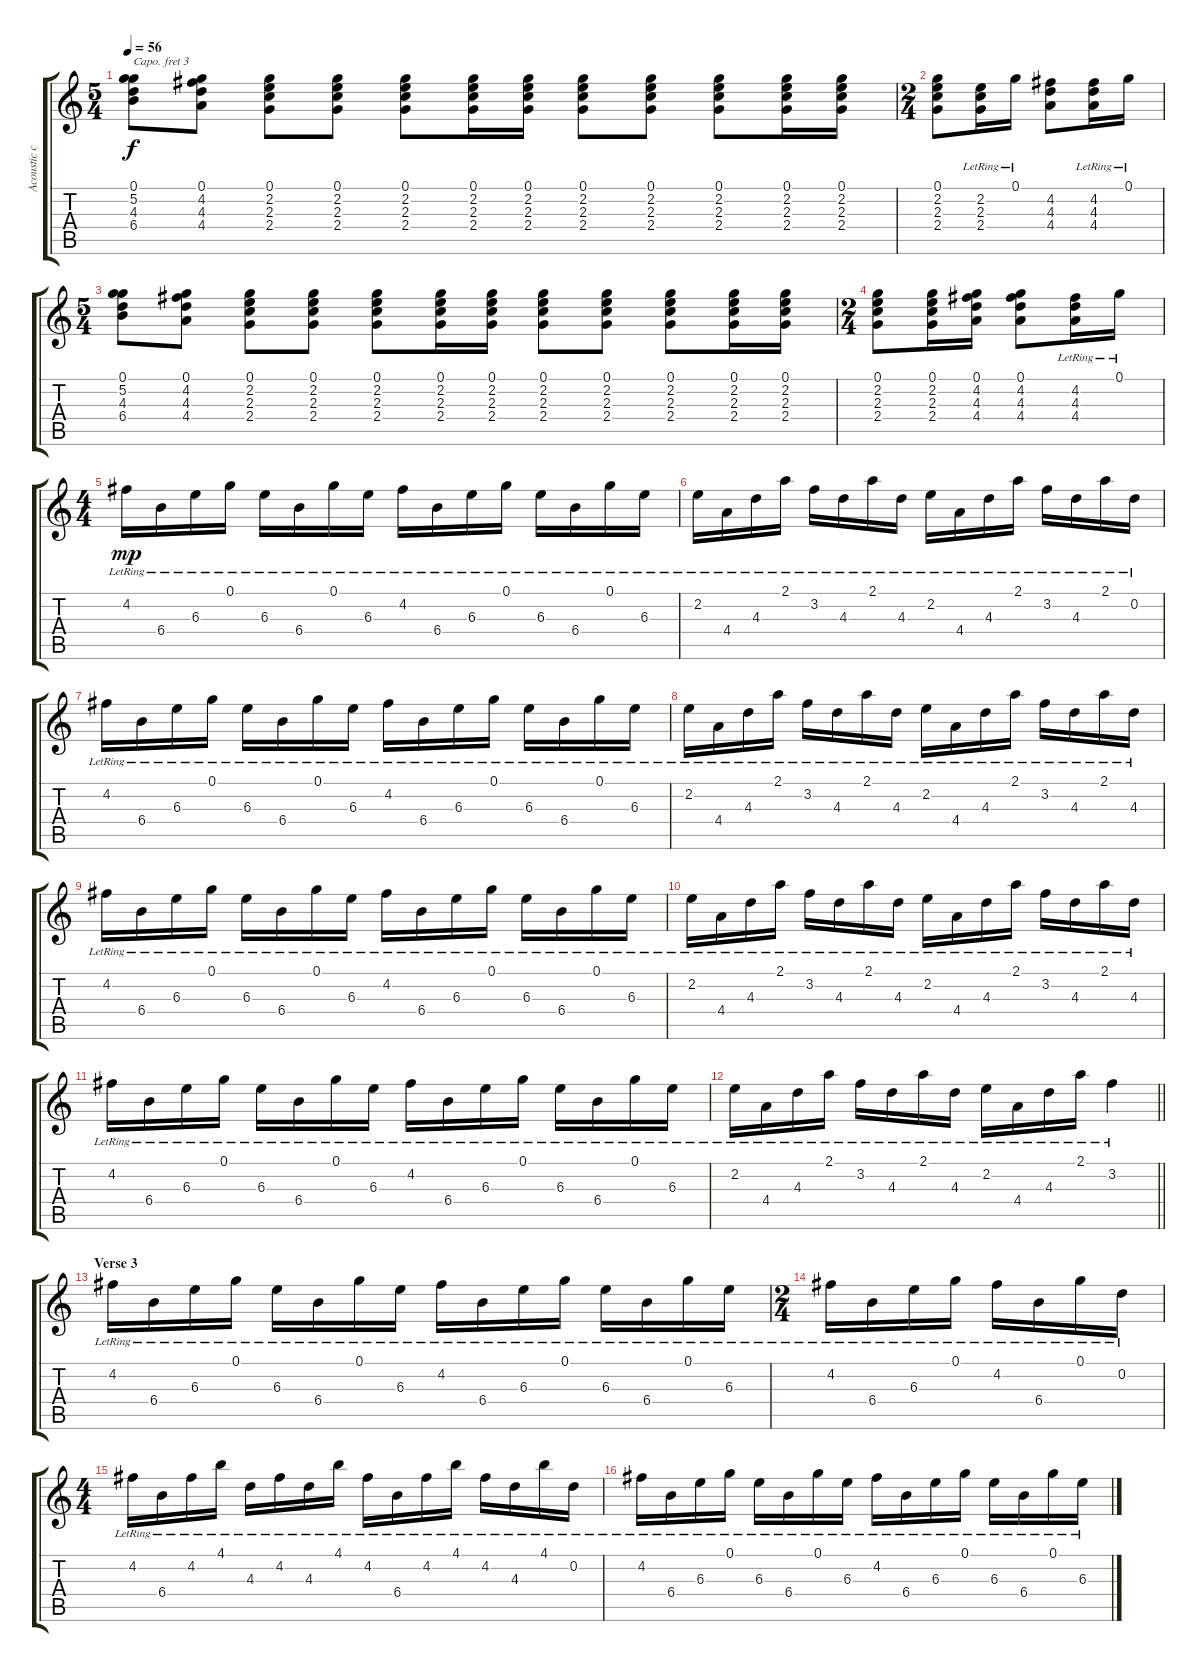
\track ("Acoustic capo 3 (Gilmour)" "Acoustic c") {instrument acousticguitarsteel}
\staff {score tabs}
\capo 3
\tuning (E4 B3 G3 D3 A2 E2) {hide}
\ts (5 4)
\tempo 56
\clef g2
\ks c
(0.1 5.2 4.3 6.4).8{dy f} (0.1 4.2 4.3 4.4).8 (0.1 2.2 2.3 2.4).8 (0.1 2.2 2.3 2.4).8 (0.1 2.2 2.3 2.4).8 (0.1 2.2 2.3 2.4).16 (0.1 2.2 2.3 2.4).16 (0.1 2.2 2.3 2.4).8 (0.1 2.2 2.3 2.4).8 (0.1 2.2 2.3 2.4).8 (0.1 2.2 2.3 2.4).16 (0.1 2.2 2.3 2.4).16 |
\ts (2 4)
(0.1 2.2 2.3 2.4).8 (2.2{lr} 2.3{lr} 2.4{lr}).16 0.1{lr}.16 (4.2 4.3 4.4).8 (4.2{lr} 4.3{lr} 4.4{lr}).16 0.1{lr}.16 |
\ts (5 4)
(0.1 5.2 4.3 6.4).8 (0.1 4.2 4.3 4.4).8 (0.1 2.2 2.3 2.4).8 (0.1 2.2 2.3 2.4).8 (0.1 2.2 2.3 2.4).8 (0.1 2.2 2.3 2.4).16 (0.1 2.2 2.3 2.4).16 (0.1 2.2 2.3 2.4).8 (0.1 2.2 2.3 2.4).8 (0.1 2.2 2.3 2.4).8 (0.1 2.2 2.3 2.4).16 (0.1 2.2 2.3 2.4).16 |
\ts (2 4)
(0.1 2.2 2.3 2.4).8 (0.1 2.2 2.3 2.4).16 (0.1 4.2 4.3 4.4).16 (0.1 4.2 4.3 4.4).8 (4.2{lr} 4.3{lr} 4.4{lr}).16 0.1{lr}.16 |
\ts (4 4)
4.2{lr}.16{dy mp} 6.4{lr}.16 6.3{lr}.16 0.1{lr}.16 6.3{lr}.16 6.4{lr}.16 0.1{lr}.16 6.3{lr}.16 4.2{lr}.16 6.4{lr}.16 6.3{lr}.16 0.1{lr}.16 6.3{lr}.16 6.4{lr}.16 0.1{lr}.16 6.3{lr}.16 |
2.2{lr}.16 4.4{lr}.16 4.3{lr}.16 2.1{lr}.16 3.2{lr}.16 4.3{lr}.16 2.1{lr}.16 4.3{lr}.16 2.2{lr}.16 4.4{lr}.16 4.3{lr}.16 2.1{lr}.16 3.2{lr}.16 4.3{lr}.16 2.1{lr}.16 0.2{lr}.16 |
4.2{lr}.16 6.4{lr}.16 6.3{lr}.16 0.1{lr}.16 6.3{lr}.16 6.4{lr}.16 0.1{lr}.16 6.3{lr}.16 4.2{lr}.16 6.4{lr}.16 6.3{lr}.16 0.1{lr}.16 6.3{lr}.16 6.4{lr}.16 0.1{lr}.16 6.3{lr}.16 |
2.2{lr}.16 4.4{lr}.16 4.3{lr}.16 2.1{lr}.16 3.2{lr}.16 4.3{lr}.16 2.1{lr}.16 4.3{lr}.16 2.2{lr}.16 4.4{lr}.16 4.3{lr}.16 2.1{lr}.16 3.2{lr}.16 4.3{lr}.16 2.1{lr}.16 4.3{lr}.16 |
4.2{lr}.16 6.4{lr}.16 6.3{lr}.16 0.1{lr}.16 6.3{lr}.16 6.4{lr}.16 0.1{lr}.16 6.3{lr}.16 4.2{lr}.16 6.4{lr}.16 6.3{lr}.16 0.1{lr}.16 6.3{lr}.16 6.4{lr}.16 0.1{lr}.16 6.3{lr}.16 |
2.2{lr}.16 4.4{lr}.16 4.3{lr}.16 2.1{lr}.16 3.2{lr}.16 4.3{lr}.16 2.1{lr}.16 4.3{lr}.16 2.2{lr}.16 4.4{lr}.16 4.3{lr}.16 2.1{lr}.16 3.2{lr}.16 4.3{lr}.16 2.1{lr}.16 4.3{lr}.16 |
4.2{lr}.16 6.4{lr}.16 6.3{lr}.16 0.1{lr}.16 6.3{lr}.16 6.4{lr}.16 0.1{lr}.16 6.3{lr}.16 4.2{lr}.16 6.4{lr}.16 6.3{lr}.16 0.1{lr}.16 6.3{lr}.16 6.4{lr}.16 0.1{lr}.16 6.3{lr}.16 |
\barLineRight lightlight
2.2{lr}.16 4.4{lr}.16 4.3{lr}.16 2.1{lr}.16 3.2{lr}.16 4.3{lr}.16 2.1{lr}.16 4.3{lr}.16 2.2{lr}.16 4.4{lr}.16 4.3{lr}.16 2.1{lr}.16 3.2{lr}.4 |
\section ("" "Verse 3")
4.2{lr}.16 6.4{lr}.16 6.3{lr}.16 0.1{lr}.16 6.3{lr}.16 6.4{lr}.16 0.1{lr}.16 6.3{lr}.16 4.2{lr}.16 6.4{lr}.16 6.3{lr}.16 0.1{lr}.16 6.3{lr}.16 6.4{lr}.16 0.1{lr}.16 6.3{lr}.16 |
\ts (2 4)
4.2{lr}.16 6.4{lr}.16 6.3{lr}.16 0.1{lr}.16 4.2{lr}.16 6.4{lr}.16 0.1{lr}.16 0.2{lr}.16 |
\ts (4 4)
4.2{lr}.16 6.4{lr}.16 4.2{lr}.16 4.1{lr}.16 4.3{lr}.16 4.2{lr}.16 4.3{lr}.16 4.1{lr}.16 4.2{lr}.16 6.4{lr}.16 4.2{lr}.16 4.1{lr}.16 4.2{lr}.16 4.3{lr}.16 4.1{lr}.16 0.2{lr}.16 |
4.2{lr}.16 6.4{lr}.16 6.3{lr}.16 0.1{lr}.16 6.3{lr}.16 6.4{lr}.16 0.1{lr}.16 6.3{lr}.16 4.2{lr}.16 6.4{lr}.16 6.3{lr}.16 0.1{lr}.16 6.3{lr}.16 6.4{lr}.16 0.1{lr}.16 6.3{lr}.16
